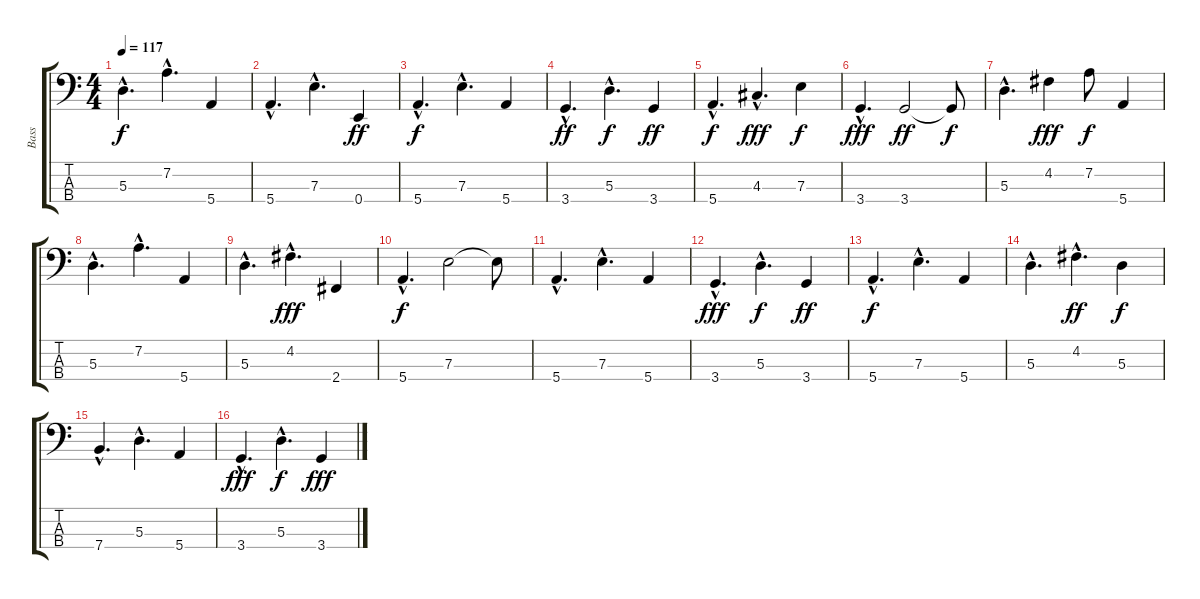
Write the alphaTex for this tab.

\track ("Bass" "Bass") {instrument electricbassfinger}
\staff {score tabs}
\tuning (G2 D2 A1 E1) {hide}
\ts (4 4)
\tempo 117
\clef f4
\ks c
5.3{hac}.4{d dy f} 7.2{hac}.4{d} 5.4.4 |
5.4{hac}.4{d} 7.3{hac}.4{d} 0.4.4{dy ff} |
5.4{hac}.4{d dy f} 7.3{hac}.4{d} 5.4.4 |
3.4{hac}.4{d dy ff} 5.3{hac}.4{d dy f} 3.4.4{dy ff} |
5.4{hac}.4{d dy f} 4.3{hac}.4{d dy fff} 7.3.4{dy f} |
3.4{hac}.4{d dy fff} 3.4.2{dy ff} 3.4{t}.8{dy f} |
5.3{hac}.4{d} 4.2.4{dy fff} 7.2.8{dy f} 5.4.4 |
5.3{hac}.4{d} 7.2{hac}.4{d} 5.4.4 |
5.3{hac}.4{d} 4.2{hac}.4{d dy fff} 2.4.4 |
5.4{hac}.4{d dy f} 7.3.2 7.3{t}.8 |
5.4{hac}.4{d} 7.3{hac}.4{d} 5.4.4 |
3.4{hac}.4{d dy fff} 5.3{hac}.4{d dy f} 3.4.4{dy ff} |
5.4{hac}.4{d dy f} 7.3{hac}.4{d} 5.4.4 |
5.3{hac}.4{d} 4.2{hac}.4{d dy ff} 5.3.4{dy f} |
7.4{hac}.4{d} 5.3{hac}.4{d} 5.4.4 |
3.4{hac}.4{d dy fff} 5.3{hac}.4{d dy f} 3.4.4{dy fff}
